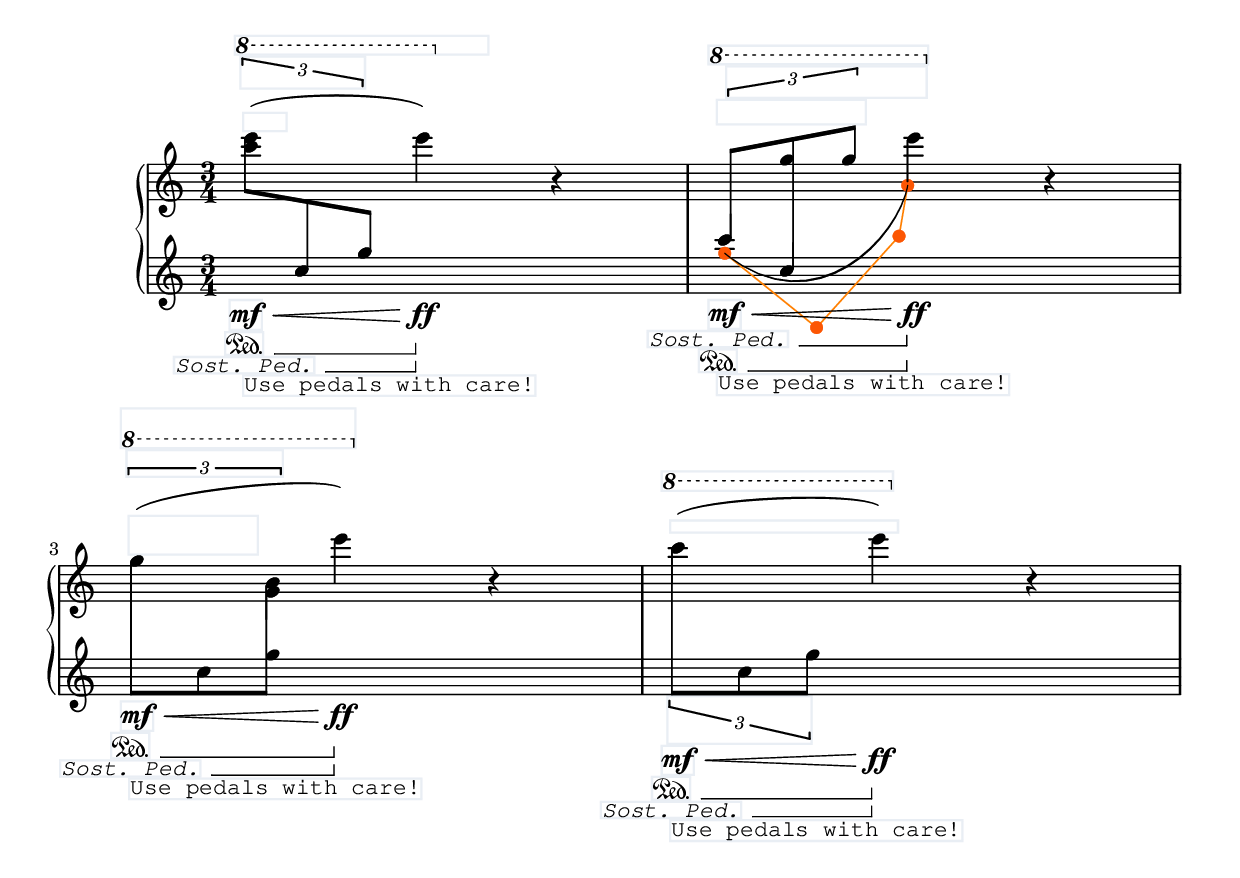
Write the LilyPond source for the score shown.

% set autoformat off
%
% Created (24/01/2020) by Paolo-Prete.
% This file is part of Spontini-Editor project.
%
% Spontini-Editor is free software: you can redistribute it and/or modify
% it under the terms of the GNU General Public License as published by
% the Free Software Foundation, either version 3 of the License, or
% (at your option) any later version.
% Spontini-Editor is distributed in the hope that it will be useful,
% but WITHOUT ANY WARRANTY; without even the implied warranty of
% MERCHANTABILITY or FITNESS FOR A PARTICULAR PURPOSE.  See the
% GNU General Public License for more details.
%
% You should have received a copy of the GNU General Public License
% along with Spontini-Editor. If not, see <http://www.gnu.org/licenses/>.
%

\version "2.19.83"
\include "../lib/ly/jssvg.ly"
\include "../lib/ly/tabular-functions.ly"
%
% Created (25/01/2020) by Paolo-Prete.
% This file is part of Spontini-Editor project.
%
% Spontini-Editor is free software: you can redistribute it and/or modify
% it under the terms of the GNU General Public License as published by
% the Free Software Foundation, either version 3 of the License, or
% (at your option) any later version.
% Spontini-Editor is distributed in the hope that it will be useful,
% but WITHOUT ANY WARRANTY; without even the implied warranty of
% MERCHANTABILITY or FITNESS FOR A PARTICULAR PURPOSE.  See the
% GNU General Public License for more details.
%
% You should have received a copy of the GNU General Public License
% along with Spontini-Editor. If not, see <http://www.gnu.org/licenses/>.
%

\version "2.19.83"

#(define PADDER_RECT_DEF_W (cons -3 3))
#(define OSPadderThickness 0.1)
#(define posIdxUp 0)
#(define posListUp '())
#(define posIdxDown 0)
#(define posListDown '())
#(define OSBox #{ \markup "   " #})

%Thanks to Aaron Hill and Thomas "Harm" Morley
#(define (box-stencil stencil thickness padding color expand?)
   "Add a box around @var{stencil}, producing a new stencil."
   (define (css-style-padding padding)
     ;; padding => (top right bottom left)
     (cond
       ((or (null? padding) (eqv? #f padding)) '(0 0 0 0))
       ((number? padding) (make-list 4 padding))
       ((number-pair? padding)
         (list (car padding) (cdr padding)
               (car padding) (cdr padding)))
       ((and (number-list? padding) (<= (length padding) 4))
         (case (length padding)
           ((1) (make-list 4 (first padding)))
           ((2) (list (first padding) (second padding)
                      (first padding) (second padding)))
           ((3) (list (first padding) (second padding)
                      (third padding) (second padding)))
           (else padding)))
       (else
         (begin (ly:warning "Ignoring invalid padding: ~a" padding)
                '(0 0 0 0)))))
          (let* ((padding (css-style-padding padding))
                 (padding-top (first padding))
                 (padding-right (second padding))
                 (padding-bottom (third padding))
                 (padding-left (fourth padding))

          (x-ext-orig (ly:stencil-extent stencil X))
          (y-ext-orig (ly:stencil-extent stencil Y))
          (x-ext-inner
            (cons (- (interval-start x-ext-orig) padding-left)
                  (+ (interval-end x-ext-orig) padding-right)))
          (y-ext-inner
            (cons (- (interval-start y-ext-orig) padding-bottom)
                  (+ (interval-end y-ext-orig) padding-top)))
          (x-ext-outer (interval-widen x-ext-inner thickness))
          (y-ext-outer (interval-widen y-ext-inner thickness))
          (x-ext-new (if expand? x-ext-outer x-ext-orig))
          (y-ext-new (if expand? y-ext-outer y-ext-orig))

          (x-rule (make-filled-box-stencil (cons 0 thickness) y-ext-inner))
          (y-rule (make-filled-box-stencil x-ext-outer (cons 0 thickness)))
          (box (stencil-with-color
            (ly:stencil-add
              (ly:stencil-translate-axis y-rule (interval-end y-ext-inner) Y)
              (ly:stencil-translate-axis x-rule (interval-end x-ext-inner) X)
              (ly:stencil-translate-axis y-rule (interval-start y-ext-outer) Y)
              (ly:stencil-translate-axis x-rule (interval-start x-ext-outer) X))
            color)))
     (ly:make-stencil
       (ly:stencil-expr (ly:stencil-add box stencil))
       x-ext-new y-ext-new)))

#(define* (make-stencil-boxer thickness padding
            #:optional (color grey) (callback #f) (expand? #t))
   "Return function that adds a box around the grob passed as argument."
   (if (procedure? callback)
     (lambda (grob)
      (if (ly:grob-property grob 'stencil)
       (box-stencil (callback grob) thickness padding color expand?)))
     (grob-transformer 'stencil (lambda (grob orig)
       (if orig
         (box-stencil orig thickness padding color expand?))))))

#(define (next-not-in-list n list)
  (let ((s (+ 1 n)))
    (if (memv s list)
      (next-not-in-list s list) s)))

resetOSPositions = #(define-scheme-function () ()
  (set! posIdxUp 0)
  (set! posListUp '())
  (set! posIdxDown 0)
  (set! posListDown '()))

incrPositions = #(define-scheme-function (dir num) (number? number?)
(let lp ((i 0))
  (if (< i num)
    (begin
      (if (eq? dir UP)
        (begin
          (set! posIdxUp (next-not-in-list posIdxUp posListUp))
          (set! posListUp (cons posIdxUp posListUp))
          (set! posListUp (sort! posListUp <)))
        (begin
          (set! posIdxDown (next-not-in-list posIdxDown posListDown))
          (set! posListDown (cons posIdxDown posListDown))
          (set! posListDown (sort! posListDown <))))
      (lp (+ 1 i))))))

#(define (symbol-list-or-music? x) (or (symbol-list? x) (ly:music? x)))

OSOObj = #(define-music-function (arg) (ly:music?)
  (let ((posIdx 0)
        (name (ly:music-property arg 'name)))
  (if (eq? (ly:music-property arg 'direction) UP)
    (begin
      (set! posIdxUp (next-not-in-list posIdxUp posListUp))
      (set! posListUp (cons posIdxUp posListUp))
      (set! posListUp (sort! posListUp <))
      (set! posIdx posIdxUp))
    (begin
      (set! posIdxDown (next-not-in-list posIdxDown posListDown))
      (set! posListDown (cons posIdxDown posListDown))
      (set! posListDown (sort! posListDown <))
      (set! posIdx posIdxDown)))
    (cond
      ((eq? name 'AbsoluteDynamicEvent)
        #{ -\tweak DynamicLineSpanner.outside-staff-priority #(* 100 posIdx) #arg #})
      ((eq? name 'SustainEvent)
        #{ -\tweak SustainPedalLineSpanner.outside-staff-priority #(* 100 posIdx) #arg #})
      ((eq? name 'SostenutoEvent)
        #{ -\tweak SostenutoPedalLineSpanner.outside-staff-priority #(* 100 posIdx) #arg #})
      ((eq? name 'UnaCordaEvent)
        #{ -\tweak UnaCordaPedalLineSpanner.outside-staff-priority #(* 100 posIdx) #arg #})
      (else
        #{ -\tweak outside-staff-priority #(* 100 posIdx) #arg #}))))

#(define lastPos 0)

OSPadder = #(define-music-function (col thickness automaticOrder editable id padding arg)
                                    ((color? white) (number? OSPadderThickness) boolean? (string? "false") (number? 0) scheme? symbol-list-or-music?)
  (let ((posIdx 0)
        (obj '())
        (ctx '())
        (editableclass "")
        (name (if (ly:music? arg) (ly:music-property arg 'name) "")))

    (cond
      ((and (ly:music? arg) (eq? (ly:music-property arg 'direction) UP))
        (if automaticOrder
          (set! posIdxUp (next-not-in-list posIdxUp posListUp))
          (set! posIdxUp lastPos))
        (set! posListUp (cons posIdxUp posListUp))
        (set! posListUp (sort! posListUp <))
        (set! posIdx posIdxUp)
      )

      ((and (ly:music? arg) (eq? (ly:music-property arg 'direction) DOWN))
        (if automaticOrder
          (set! posIdxDown (next-not-in-list posIdxDown posListDown))
          (set! posIdxDown lastPos))
        (set! posListDown (cons posIdxDown posListDown))
        (set! posListDown (sort! posListDown <))
        (set! posIdx posIdxDown)
      ))

    (if automaticOrder
      (set! editableclass "OSOPadder")
      (set! editableclass "Padder"))

    (if (ly:music? arg)
      (cond
        ((eq? name 'AbsoluteDynamicEvent) #{
          -\tweak DynamicLineSpanner.padding 0
          -\tweak DynamicLineSpanner.staff-padding 0
          -\tweak DynamicLineSpanner.outside-staff-padding 0
          -\tweak layer #-1
          -\tweak DynamicText.stencil #(make-stencil-boxer thickness padding col)
          -\tweak output-attributes.pads-propid #id
          -\tweak output-attributes.spontinieditable #editable
          -\tweak output-attributes.editableclass #editableclass
          -\tweak output-attributes.thickness #thickness
          -\tweak output-attributes.y-direction #(ly:music-property arg 'direction)
          -\tweak DynamicLineSpanner.outside-staff-priority #(* 100 posIdx) #arg #})
        ((eq? name 'SustainEvent) #{
          -\tweak SustainPedalLineSpanner.padding 0
          -\tweak SustainPedalLineSpanner.staff-padding 0
          -\tweak SustainPedalLineSpanner.outside-staff-padding 0
          -\tweak SustainPedalLineSpanner.outside-staff-priority #(* 100 posIdx)
          -\tweak SustainPedal.output-attributes.pads-propid #id
          -\tweak SustainPedal.output-attributes.spontinieditable #editable
          -\tweak SustainPedal.output-attributes.editableclass #editableclass
          -\tweak SustainPedal.output-attributes.thickness #thickness
          -\tweak SustainPedal.output-attributes.y-direction #(ly:music-property arg 'direction)
          -\tweak SustainPedal.layer #-1
          -\tweak SustainPedal.stencil #(make-stencil-boxer thickness padding col) #arg #})
        ((eq? name 'SostenutoEvent) #{
          -\tweak SostenutoPedalLineSpanner.padding 0
          -\tweak SostenutoPedalLineSpanner.staff-padding 0
          -\tweak SostenutoPedalLineSpanner.outside-staff-padding 0
          -\tweak SostenutoPedalLineSpanner.outside-staff-priority #(* 100 posIdx)
          -\tweak SostenutoPedal.output-attributes.pads-propid #id
          -\tweak SostenutoPedal.output-attributes.spontinieditable #editable
          -\tweak SostenutoPedal.output-attributes.editableclass #editableclass
          -\tweak SostenutoPedal.output-attributes.thickness #thickness
          -\tweak SostenutoPedal.output-attributes.y-direction #(ly:music-property arg 'direction)
          -\tweak SostenutoPedal.layer #-1
          -\tweak SostenutoPedal.stencil #(make-stencil-boxer thickness padding col) #arg #})
        ((eq? name 'UnaCordaEvent) #{
          -\tweak UnaCordaPedalLineSpanner.padding 0
          -\tweak UnaCordaPedalLineSpanner.staff-padding 0
          -\tweak UnaCordaPedalLineSpanner.outside-staff-padding 0
          -\tweak UnaCordaPedalLineSpanner.outside-staff-priority #(* 100 posIdx)
          -\tweak UnaCordaPedal.output-attributes.pads-propid #id
          -\tweak UnaCordaPedal.output-attributes.spontinieditable #editable
          -\tweak UnaCordaPedal.output-attributes.editableclass #editableclass
          -\tweak UnaCordaPedal.output-attributes.thickness #thickness
          -\tweak UnaCordaPedal.output-attributes.y-direction #(ly:music-property arg 'direction)
          -\tweak UnaCordaPedal.layer #-1
          -\tweak UnaCordaPedal.stencil #(make-stencil-boxer thickness padding col) #arg #})
        (else #{
          -\tweak padding 0
          -\tweak staff-padding 0
          -\tweak outside-staff-padding 0
          -\tweak output-attributes.pads-propid #id
          -\tweak output-attributes.y-direction #(ly:music-property arg 'direction)
          -\tweak output-attributes.spontinieditable #editable
          -\tweak output-attributes.editableclass #editableclass
          -\tweak output-attributes.thickness #thickness
          -\tweak layer #-1
          -\tweak stencil #(make-stencil-boxer thickness padding col)
          -\tweak outside-staff-priority #(* 100 posIdx) #arg #}))
      ;else (symbols)
      #{
          \once \override #arg . padding = 0
          \once \override #arg . staff-padding = 0
          \once \override #arg . outside-staff-padding = 0
          \once \override #arg . after-line-breaking =
          #(lambda (grob)
            (let ((outprops (ly:grob-property grob 'output-attributes)))
              (set! outprops (cons (cons "y-direction" (ly:grob-property grob 'direction)) outprops))
              (set! outprops (cons (cons "spontinieditable" editable) outprops))
              (set! outprops (cons (cons "editableclass" editableclass) outprops))
              (set! outprops (cons (cons "thickness" thickness) outprops))
              (set! outprops (cons (cons "pads-propid" id) outprops))
              (ly:grob-set-property! grob 'output-attributes outprops)))
          \once \override #arg . layer = #-1
          \once \override #arg . stencil =
          #(make-stencil-boxer thickness padding col)
      #}
      )))

setOSPosition = #(define-music-function (direction pos arg) (number? number? symbol-list?)
  (if (eq? direction UP)
    (begin
      (set! posListUp (cons pos posListUp))
      (set! posListUp (sort! posListUp <)))
    (begin
      (set! posListDown (cons pos posListDown))
      (set! posListDown (sort! posListDown <))))
    #{ \once \override #arg .outside-staff-priority = #(* 100 pos) #})

tweakOSPosition = #(define-scheme-function (pos) (number?)
(set! lastPos pos))

#(set! showEditorStuff "true")

upper = {

\time 3/4
\override Score.DynamicLineSpanner.outside-staff-padding = 0
\override Score.TextScript.font-family = #'typewriter
\override Score.TextScript.avoid-slur = #'ignore
\set Score.pedalSustainStyle = #'mixed
\override Score.SostenutoPedal.font-family = #'typewriter

%%%%%%%%%%%%%%%%%%%%%%%%%%%%%%%%%%%%%%
%%%%%%%%%%%%%%%%%%%%%%%%%%%%%%%%%%%%%%

#(define lU1 #{
\resetOSPositions
\setOSPosition #UP 3 TupletBracket
\setOSPosition #UP 4 Staff.OttavaBracket
\setOSPosition #UP 2 Slur
\once \override TupletBracket.positions = #'(2 . 0)
\jsOSOPadder "106" "pads" #'(0 0.04 0.047 0) TupletBracket
\jsOSOPadder "82" "pads" #'(0 4.945 0.012 0) Staff.OttavaBracket
#})

#(define lU2 #{
\jsOSOPadder "84" "pads" #'(1.571 0 0 0)^\OSBox
#})

#(define lD1 #{
\setOSPosition #DOWN 1 DynamicLineSpanner
#})

#(define lD2 #{
\jsOSOPadder "93" "pads" #'(0.107 0 0 0) _\mf\<
\jsOSOPadder "94" "pads" #'() _\sustainOn
\jsOSOPadder "95" "pads" #'(0 0 0.012 0) _\sostenutoOn
\jsOSOPadder "96" "pads" #'(0 0 0 0)  _"Use pedals with care!"
#})

\easyCrossStaff %TMODE
  { \CS $lU1 \tupletUp 3/2 { \ottava #1 <c'''' e''''>8[( $lU2 \CS s   \CS s }    \CS e''''4) \ottava #0            \CS r \CS }
  { \CS $lD1 \hiddenTuplet 3/2 { s8 $lD2                      \CS c'' \CS g''] } \CS s4\ff\sustainOff\sostenutoOff \CS s \CS }
#'( \CS C                                                     \CS -   \CS -      \CS -                             \CS - \CS )

%%%%%%%%%%%%%%%%%%%%%%%%%%%%%%%%%%%%%%
%%%%%%%%%%%%%%%%%%%%%%%%%%%%%%%%%%%%%%

#(define lU1 #{
\resetOSPositions
\once \override TupletBracket.positions = #'(0 . 2)
\setOSPosition #UP 2 TupletBracket
\setOSPosition #UP 3 Staff.OttavaBracket
\jsOSOPadder "97" "pads" #'(0 6.505 0 0.006) TupletBracket
\jsOSOPadder "98" "pads" #'() Staff.OttavaBracket
#})

#(define lU2 #{
\jsOSOPadder "103" "pads" #'(2.162 10.172 0 0)^\OSBox
\jsShape "108" "cpts" #'((-0.146 . -4) (6.164 . -11.768) (1.038 . -7.473) (0.393 . -4.243)) _(
#})

#(define lD1 #{
\setOSPosition #DOWN 1 DynamicLineSpanner
#})

#(define lD2 #{
\jsOSOPadder "99" "pads" #'()  _\mf\<
\jsOSOPadder "100" "pads" #'() _\sostenutoOn
\jsOSOPadder "101" "pads" #'() _\sustainOn
\jsOSOPadder "102" "pads" #'(0 0 0.052 0) _"Use pedals with care!"
#})

\easyCrossStaff %TMODE
  { \CS $lU1 \tupletUp 3/2 { \ottava #1 s8 [ $lU2 \CS g''' \CS g'''] } \CS e''''4) \ottava #0            \CS r \CS }
  { \CS $lD1 \hiddenTuplet 3/2 { c'''8 $lD2       \CS c''  \CS s }     \CS s4\ff\sustainOff\sostenutoOff \CS s \CS }
#'( \CS U                                         \CS -    \CS -       \CS N                             \CS - \CS )

\break

%%%%%%%%%%%%%%%%%%%%%%%%%%%%%%%%%%%%%%
%%%%%%%%%%%%%%%%%%%%%%%%%%%%%%%%%%%%%%

#(define lU1 #{
\resetOSPositions
\once \override TupletBracket.positions = #'(0 . 0)
\setOSPosition #UP 3 TupletBracket
\setOSPosition #UP 4 Staff.OttavaBracket
\setOSPosition #UP 2 Slur
\jsOSOPadder "109" "pads" #'(1.531 0 0.061 0) TupletBracket
\jsOSOPadder "110" "pads" #'(2.054 0 0 0) Staff.OttavaBracket
#})

#(define lU2 #{
\jsOSOPadder "111" "pads" #'(3.405 8.204 0.134 0.061) ^\OSBox
#})

#(define lD1 #{
\setOSPosition #DOWN 1 DynamicLineSpanner
#})

#(define lD2 #{
\jsOSOPadder "112" "pads" #'(0.047 0 0 0) _\mf\<
\jsOSOPadder "113" "pads" #'(0.251 0 0 0) _\sustainOn
\jsOSOPadder "114" "pads" #'() _\sostenutoOn
\jsOSOPadder "115" "pads" #'(0 0 0 0) _"Use pedals with care!"
#})

$(set! crossStaffUDBeamThreeshold 6)

\easyCrossStaff %TMODE
  { \CS $lU1 \tupletUp 3/2 { \ottava #1 g'''8 ^( $lU2 \CS s   \CS <g'' b''>} \CS e''''4) \ottava #0            \CS r \CS }
  { \CS $lD1 \hiddenTuplet 3/2 {  s8 [  $lD2          \CS c'' \CS g''] }     \CS s4\ff\sustainOff\sostenutoOff \CS s \CS }
#'( \CS D                                             \CS -   \CS -          \CS N                             \CS - \CS )

$(set! crossStaffUDBeamThreeshold 0)

%%%%%%%%%%%%%%%%%%%%%%%%%%%%%%%%%%%%%%
%%%%%%%%%%%%%%%%%%%%%%%%%%%%%%%%%%%%%%

#(define lU1 #{
\resetOSPositions
\setOSPosition #UP 3 Staff.OttavaBracket
\setOSPosition #UP 2 Slur
\jsOSOPadder "117" "pads" #'(0 0 0.096 0) Staff.OttavaBracket
#})

#(define lU2 #{
\jsOSOPadder "118" "pads" #'(0.966 17.772 0 0) ^\OSBox
^(
#})

#(define lD1 #{
\setOSPosition #DOWN 1 TupletBracket
\setOSPosition #DOWN 2 DynamicLineSpanner
\once \override TupletBracket.positions = #'(0 . -3)
\jsOSOPadder "123" "pads" #'(0.257 0 0.291 0) TupletBracket
#})

#(define lD2 #{
\jsOSOPadder "119" "pads" #'() _\mf\<
\jsOSOPadder "120" "pads" #'() _\sustainOn
\jsOSOPadder "121" "pads" #'() _\sostenutoOn
\jsOSOPadder "122" "pads" #'(0.045 0 0 0) _"Use pedals with care!"
#})

\easyCrossStaff %TMODE
  { \CS $lU1 \hiddenTuplet 3/2 { \ottava #1 c''''8  $lU2 \CS s   \CS s }    \CS e''''4) \ottava #0            \CS r \CS }
  { \CS $lD1 \tupletDown 3/2 { s8 [ $lD2                 \CS c'' \CS g''] } \CS s4\ff\sustainOff\sostenutoOff \CS s \CS }
#'( \CS D                                                \CS -   \CS -      \CS N                             \CS - \CS )

\break

}

lower = {}

\layout {
  \context {
    \Staff
      \override StaffSymbol.output-attributes.gridify = $showEditorStuff
      \override StaffSymbol.output-attributes.gridstep = "1"
      \override StaffSymbol.output-attributes.gridcolor = "#f0eee9"
      \override StaffSymbol.staff-space = 0.85
  }
}

\include "../lib/ly/piano-template.ly"